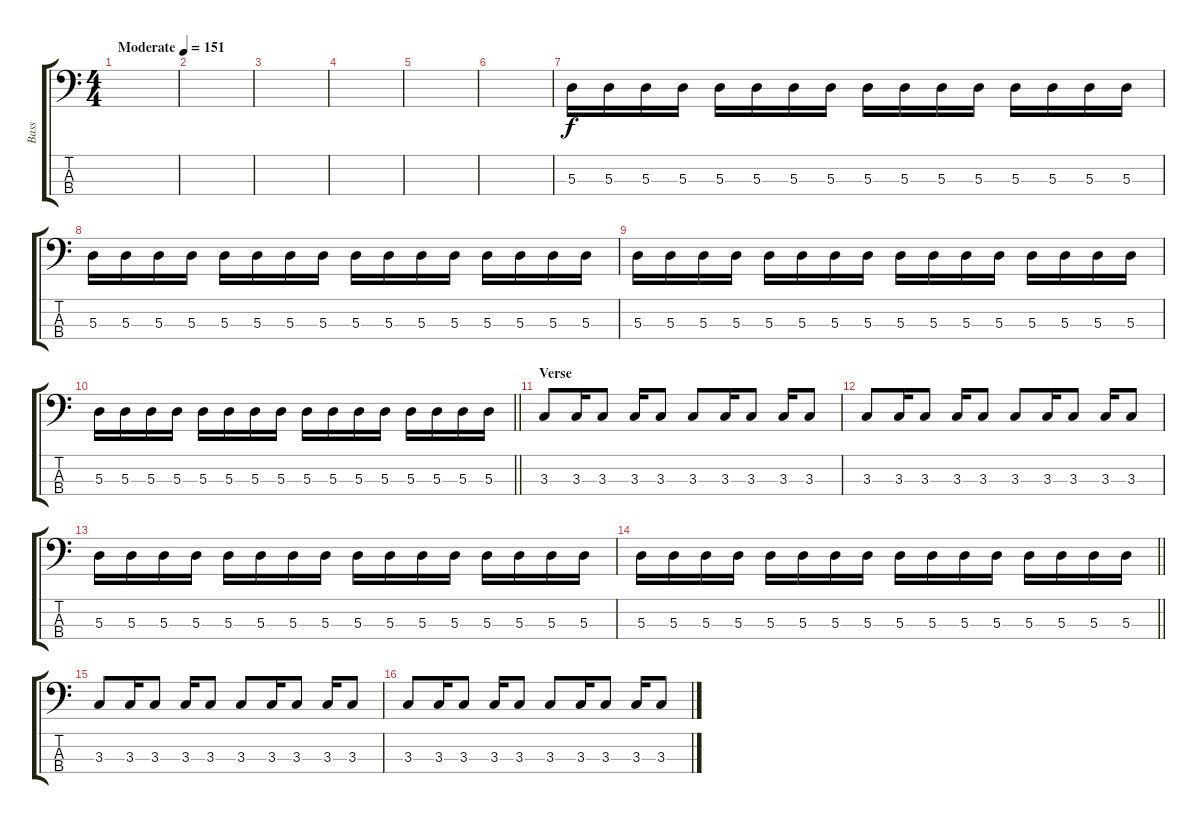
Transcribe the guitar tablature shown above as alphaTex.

\track ("Bass" "Bass") {instrument electricbasspick}
\staff {score tabs}
\tuning (G2 D2 A1 E1) {hide}
\ts (4 4)
\tempo (151 "Moderate")
\clef f4
\ks c
|
|
|
|
|
|
5.3.16 5.3.16 5.3.16 5.3.16 5.3.16 5.3.16 5.3.16 5.3.16 5.3.16 5.3.16 5.3.16 5.3.16 5.3.16 5.3.16 5.3.16 5.3.16 |
5.3.16 5.3.16 5.3.16 5.3.16 5.3.16 5.3.16 5.3.16 5.3.16 5.3.16 5.3.16 5.3.16 5.3.16 5.3.16 5.3.16 5.3.16 5.3.16 |
5.3.16 5.3.16 5.3.16 5.3.16 5.3.16 5.3.16 5.3.16 5.3.16 5.3.16 5.3.16 5.3.16 5.3.16 5.3.16 5.3.16 5.3.16 5.3.16 |
\barLineRight lightlight
5.3.16 5.3.16 5.3.16 5.3.16 5.3.16 5.3.16 5.3.16 5.3.16 5.3.16 5.3.16 5.3.16 5.3.16 5.3.16 5.3.16 5.3.16 5.3.16 |
\section ("" "Verse")
3.3.8 3.3.16 3.3.8 3.3.16 3.3.8 3.3.8 3.3.16 3.3.8 3.3.16 3.3.8 |
3.3.8 3.3.16 3.3.8 3.3.16 3.3.8 3.3.8 3.3.16 3.3.8 3.3.16 3.3.8 |
5.3.16 5.3.16 5.3.16 5.3.16 5.3.16 5.3.16 5.3.16 5.3.16 5.3.16 5.3.16 5.3.16 5.3.16 5.3.16 5.3.16 5.3.16 5.3.16 |
\barLineRight lightlight
5.3.16 5.3.16 5.3.16 5.3.16 5.3.16 5.3.16 5.3.16 5.3.16 5.3.16 5.3.16 5.3.16 5.3.16 5.3.16 5.3.16 5.3.16 5.3.16 |
3.3.8 3.3.16 3.3.8 3.3.16 3.3.8 3.3.8 3.3.16 3.3.8 3.3.16 3.3.8 |
3.3.8 3.3.16 3.3.8 3.3.16 3.3.8 3.3.8 3.3.16 3.3.8 3.3.16 3.3.8
